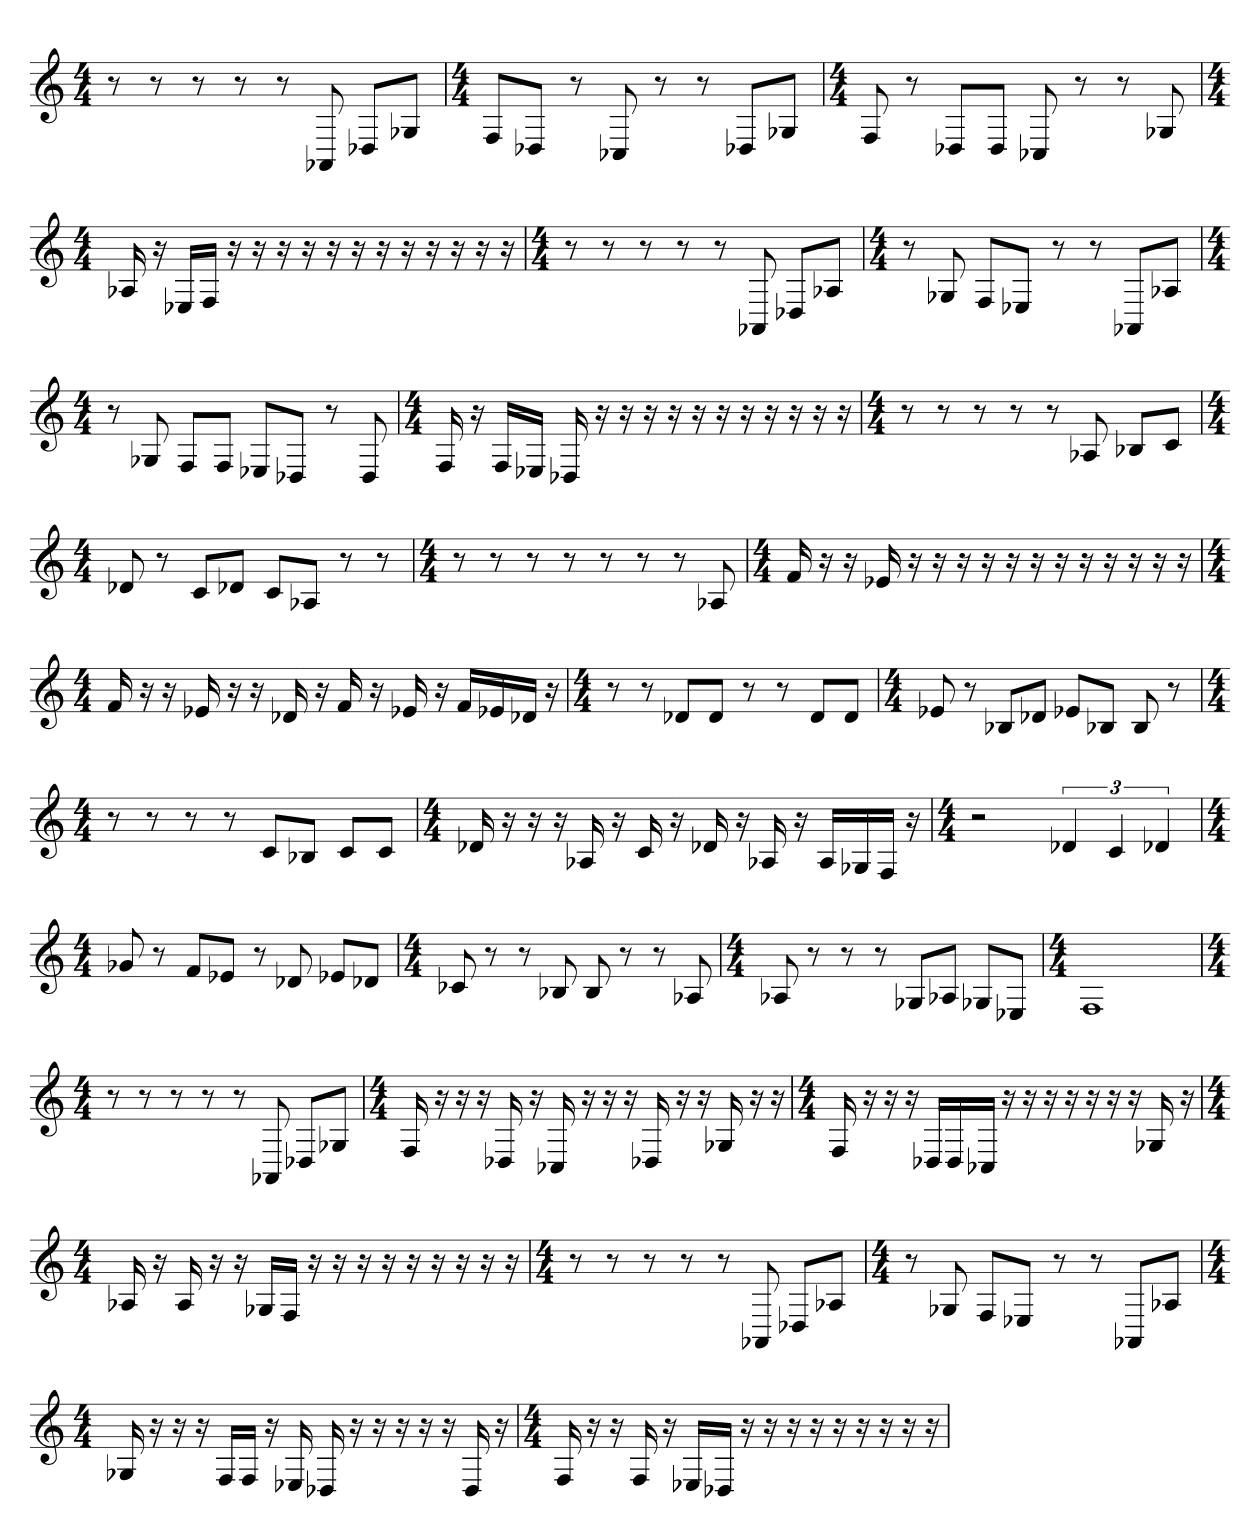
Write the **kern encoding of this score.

**kern
*part1
*staff1
*M4/4
=
8r
8r
8r
8r
8r
8AA-X
8D-XL
8G-XJ
=
*M4/4
8FL
8D-XJ
8r
8C-X
8r
8r
8D-XL
8G-XJ
=
*M4/4
8F
8r
8D-XL
8D-J
8C-X
8r
8r
8G-X
=
*M4/4
16A-X
16r
16E-XLL
16FJJ
16r
16r
16r
16r
16r
16r
16r
16r
16r
16r
16r
16r
=
*M4/4
8r
8r
8r
8r
8r
8AA-X
8D-XL
8A-XJ
=
*M4/4
8r
8G-X
8FL
8E-XJ
8r
8r
8AA-XL
8A-XJ
=
*M4/4
8r
8G-X
8FL
8FJ
8E-XL
8D-XJ
8r
8D-
=
*M4/4
16F
16r
16FLL
16E-XJJ
16D-X
16r
16r
16r
16r
16r
16r
16r
16r
16r
16r
16r
=
*M4/4
8r
8r
8r
8r
8r
8A-X
8B-XL
8cJ
=
*M4/4
8d-X
8r
8cL
8d-XJ
8cL
8A-XJ
8r
8r
=
*M4/4
8r
8r
8r
8r
8r
8r
8r
8A-X
=
*M4/4
16f
16r
16r
16e-X
16r
16r
16r
16r
16r
16r
16r
16r
16r
16r
16r
16r
=
*M4/4
16f
16r
16r
16e-X
16r
16r
16d-X
16r
16f
16r
16e-X
16r
16fLL
16e-X
16d-XJJ
16r
=
*M4/4
8r
8r
8d-XL
8d-J
8r
8r
8d-L
8d-J
=
*M4/4
8e-X
8r
8B-XL
8d-XJ
8e-XL
8B-XJ
8B-
8r
=
*M4/4
8r
8r
8r
8r
8cL
8B-XJ
8cL
8cJ
=
*M4/4
16d-X
16r
16r
16r
16A-X
16r
16c
16r
16d-X
16r
16A-X
16r
16A-LL
16G-X
16FJJ
16r
=
*M4/4
2r
6d-X
6c
6d-X
=
*M4/4
8g-X
8r
8fL
8e-XJ
8r
8d-X
8e-XL
8d-XJ
=
*M4/4
8c-X
8r
8r
8B-X
8B-
8r
8r
8A-X
=
*M4/4
8A-X
8r
8r
8r
8G-XL
8A-XJ
8G-XL
8E-XJ
=
*M4/4
1F
=
*M4/4
8r
8r
8r
8r
8r
8AA-X
8D-XL
8G-XJ
=
*M4/4
16F
16r
16r
16r
16D-X
16r
16C-X
16r
16r
16r
16D-X
16r
16r
16G-X
16r
16r
=
*M4/4
16F
16r
16r
16r
16D-XLL
16D-
16C-XJJ
16r
16r
16r
16r
16r
16r
16r
16G-X
16r
=
*M4/4
16A-X
16r
16A-
16r
16r
16G-XLL
16FJJ
16r
16r
16r
16r
16r
16r
16r
16r
16r
=
*M4/4
8r
8r
8r
8r
8r
8AA-X
8D-XL
8A-XJ
=
*M4/4
8r
8G-X
8FL
8E-XJ
8r
8r
8AA-XL
8A-XJ
=
*M4/4
16G-X
16r
16r
16r
16FLL
16FJJ
16r
16E-X
16D-X
16r
16r
16r
16r
16r
16D-
16r
=
*M4/4
16F
16r
16r
16F
16r
16E-XLL
16D-XJJ
16r
16r
16r
16r
16r
16r
16r
16r
16r
=
*-
